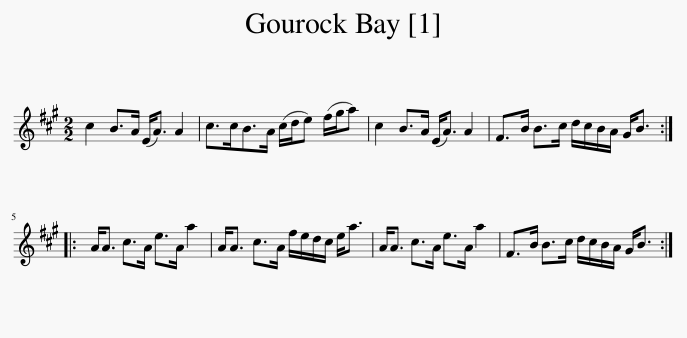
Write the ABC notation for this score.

X:1
L:1/8
M:2/2
I:linebreak $
K:A
V:1 treble
V:1
 c2 B>A (E<A) A2 | c>cB>A (c/d/e) (f/g/a) | c2 B>A (E<A) A2 | F>B B>c d/c/B/A/ G<B ::$ A<A c>A e>A a2 | %5
 A<A c>A f/e/d/c/ e<a | A<A c>A e>A a2 | F>B B>c d/c/B/A/ G<B :| %8
